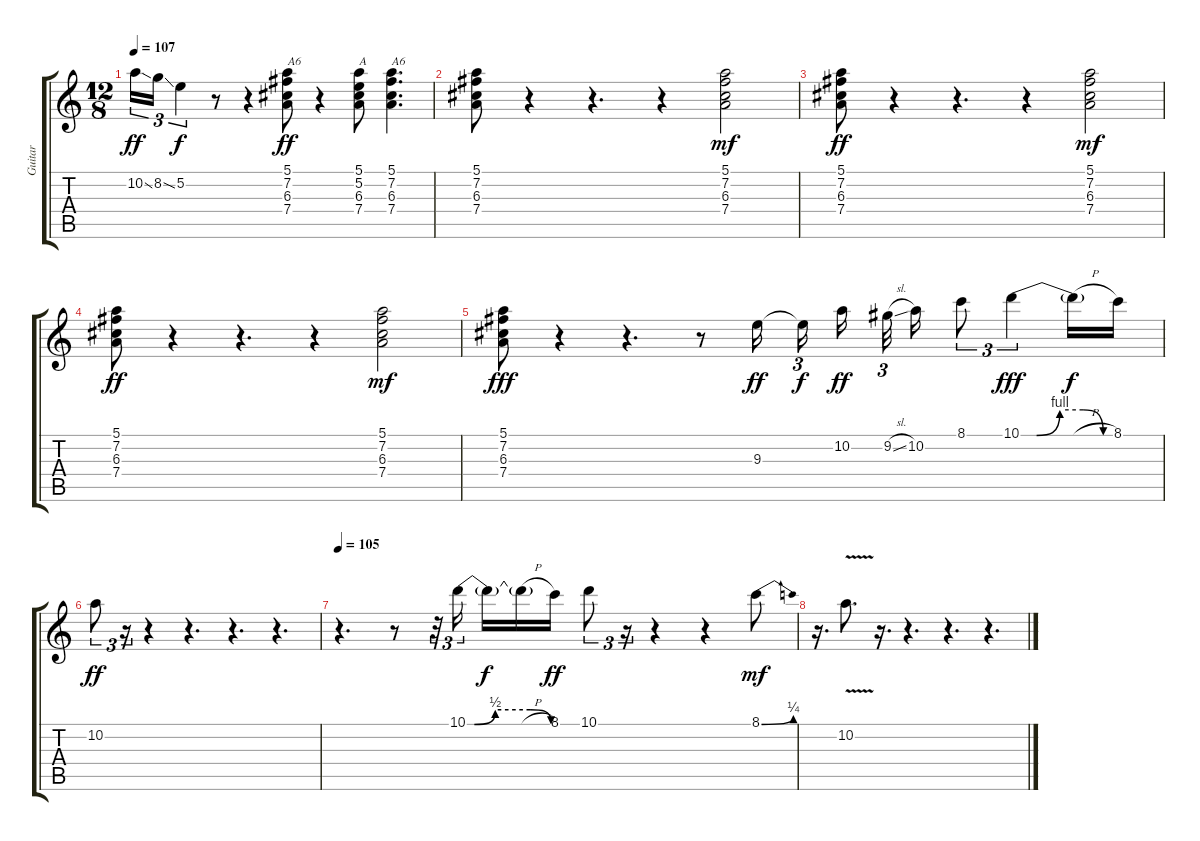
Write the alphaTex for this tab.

\track ("Guitar" "Guitar") {instrument overdrivenguitar}
\staff {score tabs}
\tuning (E4 B3 G3 D3 A2 E2) {hide}
\ts (12 8)
\tempo 107
\clef g2
\ks c
10.2{ss}.16{tu (3 2) dy ff} 8.2{ss}.16{tu (3 2)} 5.2.4{tu (3 2) dy f} r.8 r.4 (5.1 7.2 6.3 7.4).8{txt "A6" dy ff} r.4 (5.1 5.2 6.3 7.4).8{txt "A"} (5.1 7.2 6.3 7.4).4{d txt "A6"} |
(5.1 7.2 6.3 7.4).8 r.4 r.4{d} r.4 (5.1 7.2 6.3 7.4).2{dy mf} |
(5.1 7.2 6.3 7.4).8{dy ff} r.4 r.4{d} r.4 (5.1 7.2 6.3 7.4).2{dy mf} |
(5.1 7.2 6.3 7.4).8{dy ff} r.4 r.4{d} r.4 (5.1 7.2 6.3 7.4).2{dy mf} |
(5.1 7.2 6.3 7.4).8{dy fff} r.4 r.4{d} r.8 9.3.16{dy ff beam splitsecondary} 9.3{t}.16{tu (3 2) dy f beam splitsecondary} 10.2.16{dy ff beam splitsecondary} 9.2{sl}.32{tu (3 2)} 10.2.16 8.1.8{tu (3 2)} 10.1{be (custom 0 0 10 0 25 4 40 4 53 0 60 0)}.4{tu (3 2) dy fff} 10.1{h t}.16{dy f} 8.1.16 |
10.2.8{tu (3 2) dy ff} r.16{tu (3 2)} r.4 r.4{d} r.4{d} r.4{d} |
\tempo 105
r.4{d} r.8 r.32{tu (3 2)} 10.1{be (custom 0 0 5 0 20 2 45 2 60 0)}.16{tu (3 2) beam splitsecondary} 10.1{t}.16{dy f} 10.1{h t}.16 8.1.16{dy ff} 10.1.8{tu (3 2)} r.16{tu (3 2)} r.4 r.4 8.1{be (bend 0 0 60 1)}.8{dy mf} |
r.16{d} 10.2{v}.8{d} r.16{d} r.4{d} r.4{d} r.4{d}
